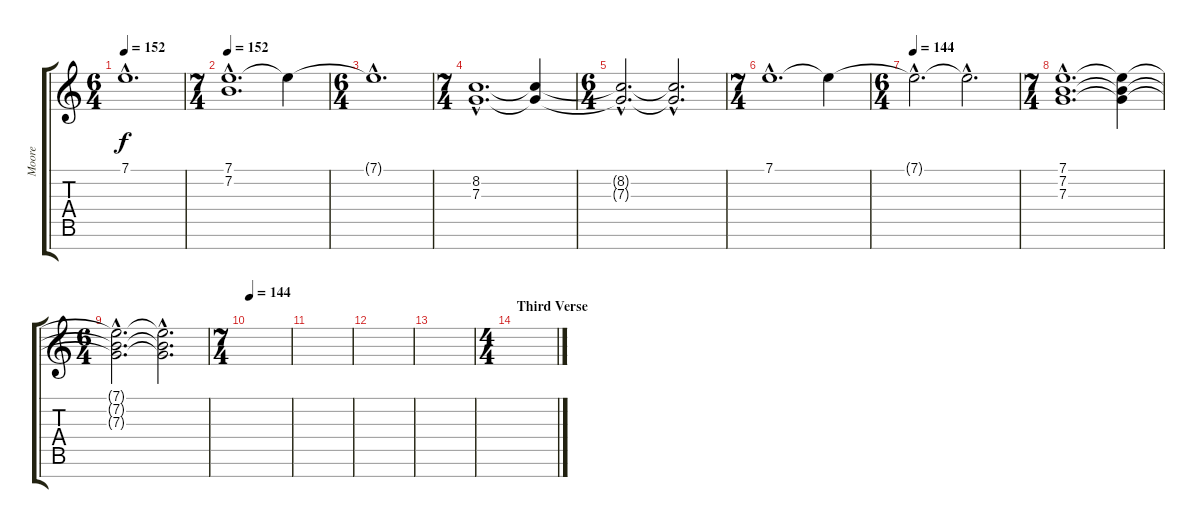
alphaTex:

\track ("Moore" "Moore") {instrument lead2sawtooth}
\staff {score tabs}
\tuning (A4 E4 C4 G3 D3 A2 E2) {hide}
\ts (6 4)
\tempo 152
\clef g2
\ks c
7.1{hac t}.1{d dy f} |
\ts (7 4)
\tempo 152
(7.1{hac} 7.2{hac}).1{d instrument pad2warm} 7.1{t}.4 |
\ts (6 4)
7.1{hac t}.1{d} |
\ts (7 4)
(8.2{hac} 7.3{hac}).1{d} (8.2{t} 7.3{t}).4 |
\ts (6 4)
(8.2{hac t} 7.3{hac t}).2{d} (8.2{hac t} 7.3{hac t}).2{d} |
\ts (7 4)
7.1{hac}.1{d} 7.1{t}.4 |
\ts (6 4)
\tempo 144
7.1{hac t}.2{d} 7.1{hac t}.2{d} |
\ts (7 4)
(7.1{hac} 7.2{hac} 7.3{hac}).1{d} (7.1{t} 7.2{t} 7.3{t}).4 |
\ts (6 4)
(7.1{hac t} 7.2{hac t} 7.3{hac t}).2{d} (7.1{hac t} 7.2{hac t} 7.3{hac t}).2{d} |
\ts (7 4)
\tempo 144
|
|
|
|
\ts (4 4)
\section ("" "Third Verse")
